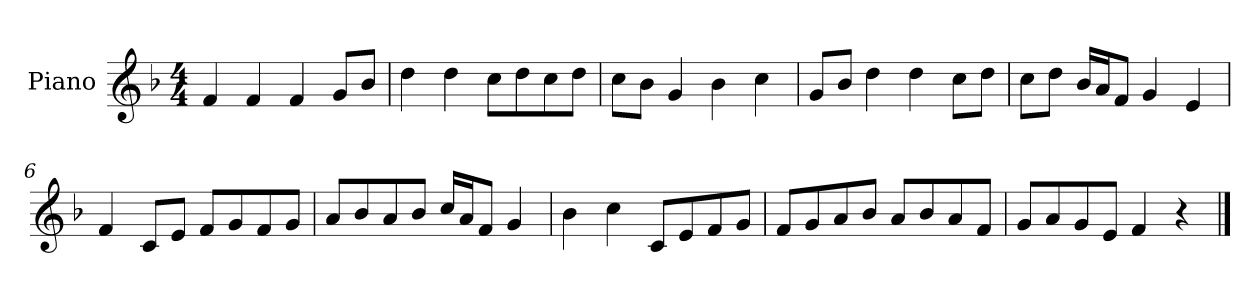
**kern
*part1
*staff1
*I"Piano
*I'P-no
*clefG2
*k[b-]
*M4/4
*MM90
=1
4f/
4f/
4f/
8g/L
8b-/J
=2
4dd\
4dd\
8cc\L
8dd\
8cc\
8dd\J
=3
8cc\L
8b-\J
4g/
4b-\
4cc\
=4
8g/L
8b-/J
4dd\
4dd\
8cc\L
8dd\J
=5
8cc\L
8dd\J
16b-/LL
16a/J
8f/J
4g/
4e/
=6
4f/
8c/L
8e/J
8f/L
8g/
8f/
8g/J
!!LO:LB:g=z
=7
8a/L
8b-/
8a/
8b-/J
16cc/LL
16a/J
8f/J
4g/
=8
4b-\
4cc\
8c/L
8e/
8f/
8g/J
=9
8f/L
8g/
8a/
8b-/J
8a/L
8b-/
8a/
8f/J
=10
8g/L
8a/
8g/
8e/J
4f/
4r
==
*-
